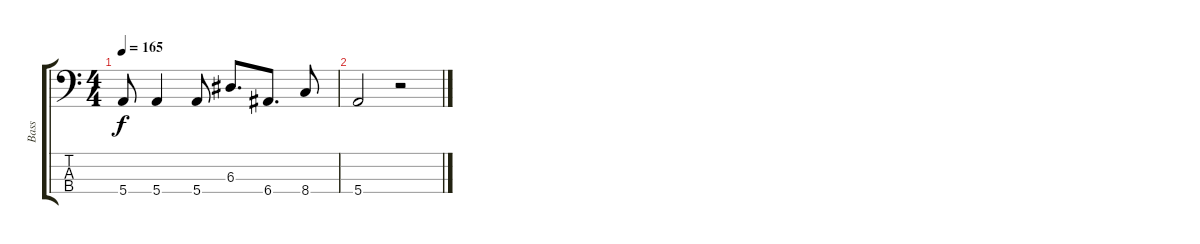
\track ("Bass" "Bass") {instrument electricbasspick}
\staff {score tabs}
\tuning (G2 D2 A1 E1) {hide}
\ts (4 4)
\tempo 165
\clef f4
\ks c
5.4.8{dy f} 5.4.4 5.4.8 6.3.8{d} 6.4.8{d} 8.4.8 |
5.4.2 r.2
